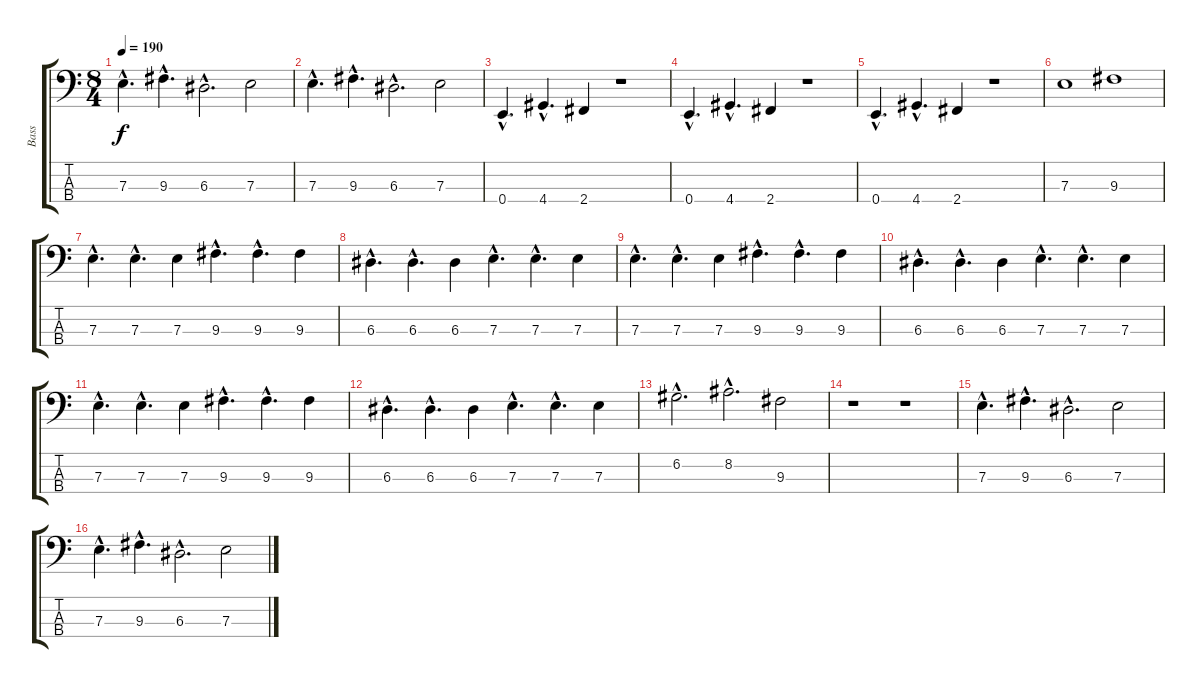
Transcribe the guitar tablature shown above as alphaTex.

\track ("Bass" "Bass") {instrument electricbassfinger}
\staff {score tabs}
\tuning (G2 D2 A1 E1) {hide}
\ts (8 4)
\tempo 190
\clef f4
\ks c
7.3{hac}.4{d dy f} 9.3{hac}.4{d} 6.3{hac}.2{d} 7.3.2 |
7.3{hac}.4{d} 9.3{hac}.4{d} 6.3{hac}.2{d} 7.3.2 |
0.4{hac}.4{d} 4.4{hac}.4{d} 2.4.4 r.1 |
0.4{hac}.4{d} 4.4{hac}.4{d} 2.4.4 r.1 |
0.4{hac}.4{d} 4.4{hac}.4{d} 2.4.4 r.1 |
7.3.1 9.3.1 |
7.3{hac}.4{d} 7.3{hac}.4{d} 7.3.4 9.3{hac}.4{d} 9.3{hac}.4{d} 9.3.4 |
6.3{hac}.4{d} 6.3{hac}.4{d} 6.3.4 7.3{hac}.4{d} 7.3{hac}.4{d} 7.3.4 |
7.3{hac}.4{d} 7.3{hac}.4{d} 7.3.4 9.3{hac}.4{d} 9.3{hac}.4{d} 9.3.4 |
6.3{hac}.4{d} 6.3{hac}.4{d} 6.3.4 7.3{hac}.4{d} 7.3{hac}.4{d} 7.3.4 |
7.3{hac}.4{d} 7.3{hac}.4{d} 7.3.4 9.3{hac}.4{d} 9.3{hac}.4{d} 9.3.4 |
6.3{hac}.4{d} 6.3{hac}.4{d} 6.3.4 7.3{hac}.4{d} 7.3{hac}.4{d} 7.3.4 |
6.2{hac}.2{d} 8.2{hac}.2{d} 9.3.2 |
r.1 r.1 |
7.3{hac}.4{d} 9.3{hac}.4{d} 6.3{hac}.2{d} 7.3.2 |
7.3{hac}.4{d} 9.3{hac}.4{d} 6.3{hac}.2{d} 7.3.2
